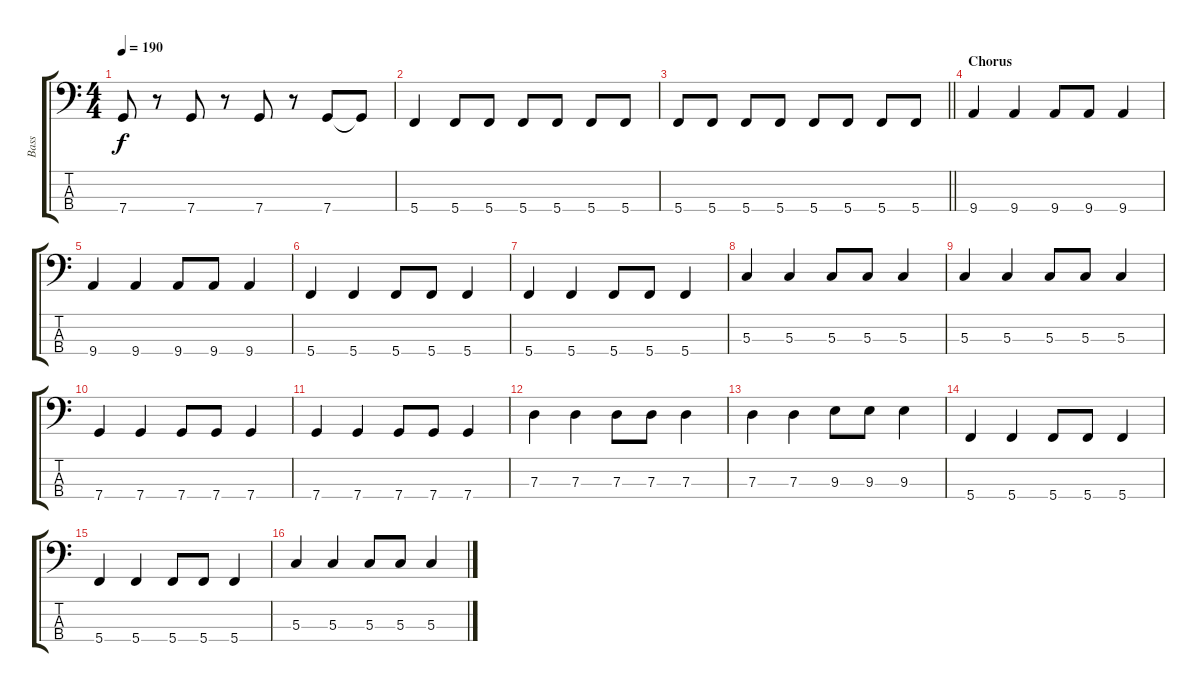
\track ("Bass" "Bass") {instrument electricbassfinger}
\staff {score tabs}
\tuning (F2 C2 G1 C1) {hide}
\ts (4 4)
\tempo 190
\clef f4
\ks c
7.4.8{dy f} r.8 7.4.8 r.8 7.4.8 r.8 7.4.8 7.4{t}.8 |
5.4.4 5.4.8 5.4.8 5.4.8 5.4.8 5.4.8 5.4.8 |
\barLineRight lightlight
5.4.8 5.4.8 5.4.8 5.4.8 5.4.8 5.4.8 5.4.8 5.4.8 |
\section ("" "Chorus")
9.4.4 9.4.4 9.4.8 9.4.8 9.4.4 |
9.4.4 9.4.4 9.4.8 9.4.8 9.4.4 |
5.4.4 5.4.4 5.4.8 5.4.8 5.4.4 |
5.4.4 5.4.4 5.4.8 5.4.8 5.4.4 |
5.3.4 5.3.4 5.3.8 5.3.8 5.3.4 |
5.3.4 5.3.4 5.3.8 5.3.8 5.3.4 |
7.4.4 7.4.4 7.4.8 7.4.8 7.4.4 |
7.4.4 7.4.4 7.4.8 7.4.8 7.4.4 |
7.3.4 7.3.4 7.3.8 7.3.8 7.3.4 |
7.3.4 7.3.4 9.3.8 9.3.8 9.3.4 |
5.4.4 5.4.4 5.4.8 5.4.8 5.4.4 |
5.4.4 5.4.4 5.4.8 5.4.8 5.4.4 |
5.3.4 5.3.4 5.3.8 5.3.8 5.3.4
